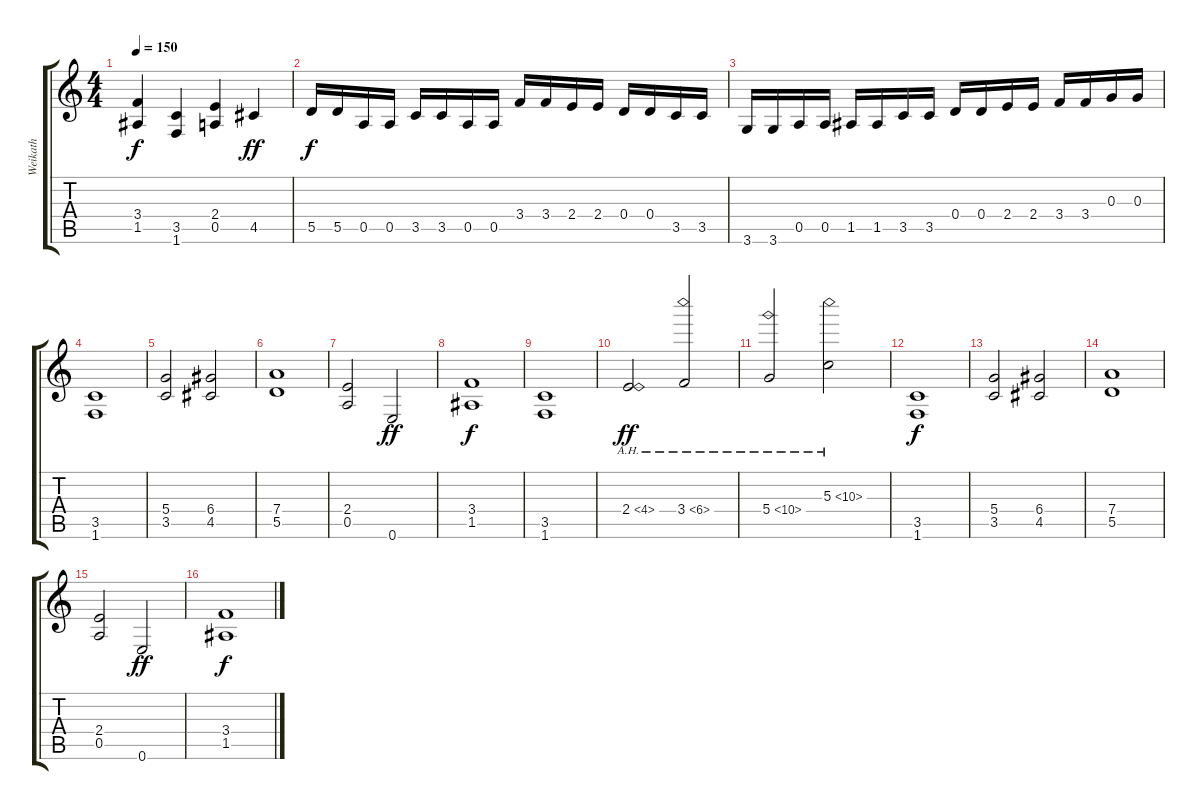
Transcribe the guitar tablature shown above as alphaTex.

\track ("Weikath" "Weikath") {instrument overdrivenguitar}
\staff {score tabs}
\tuning (E4 B3 G3 D3 A2 E2) {hide}
\ts (4 4)
\tempo 150
\clef g2
\ks c
(3.4 1.5).4{dy f} (3.5 1.6).4 (2.4 0.5).4 4.5.4{dy ff} |
5.5.16{dy f} 5.5.16 0.5.16 0.5.16 3.5.16 3.5.16 0.5.16 0.5.16 3.4.16 3.4.16 2.4.16 2.4.16 0.4.16 0.4.16 3.5.16 3.5.16 |
3.6.16 3.6.16 0.5.16 0.5.16 1.5.16 1.5.16 3.5.16 3.5.16 0.4.16 0.4.16 2.4.16 2.4.16 3.4.16 3.4.16 0.3.16 0.3.16 |
(3.5 1.6).1 |
(5.4 3.5).2 (6.4 4.5).2 |
(7.4 5.5).1 |
(2.4 0.5).2 0.6.2{dy ff} |
(3.4 1.5).1{dy f} |
(3.5 1.6).1 |
2.4{ah 2}.2{dy ff} 3.4{ah 3}.2 |
5.4{ah 5}.2 5.3{ah 5}.2 |
(3.5 1.6).1{dy f} |
(5.4 3.5).2 (6.4 4.5).2 |
(7.4 5.5).1 |
(2.4 0.5).2 0.6.2{dy ff} |
(3.4 1.5).1{dy f}
